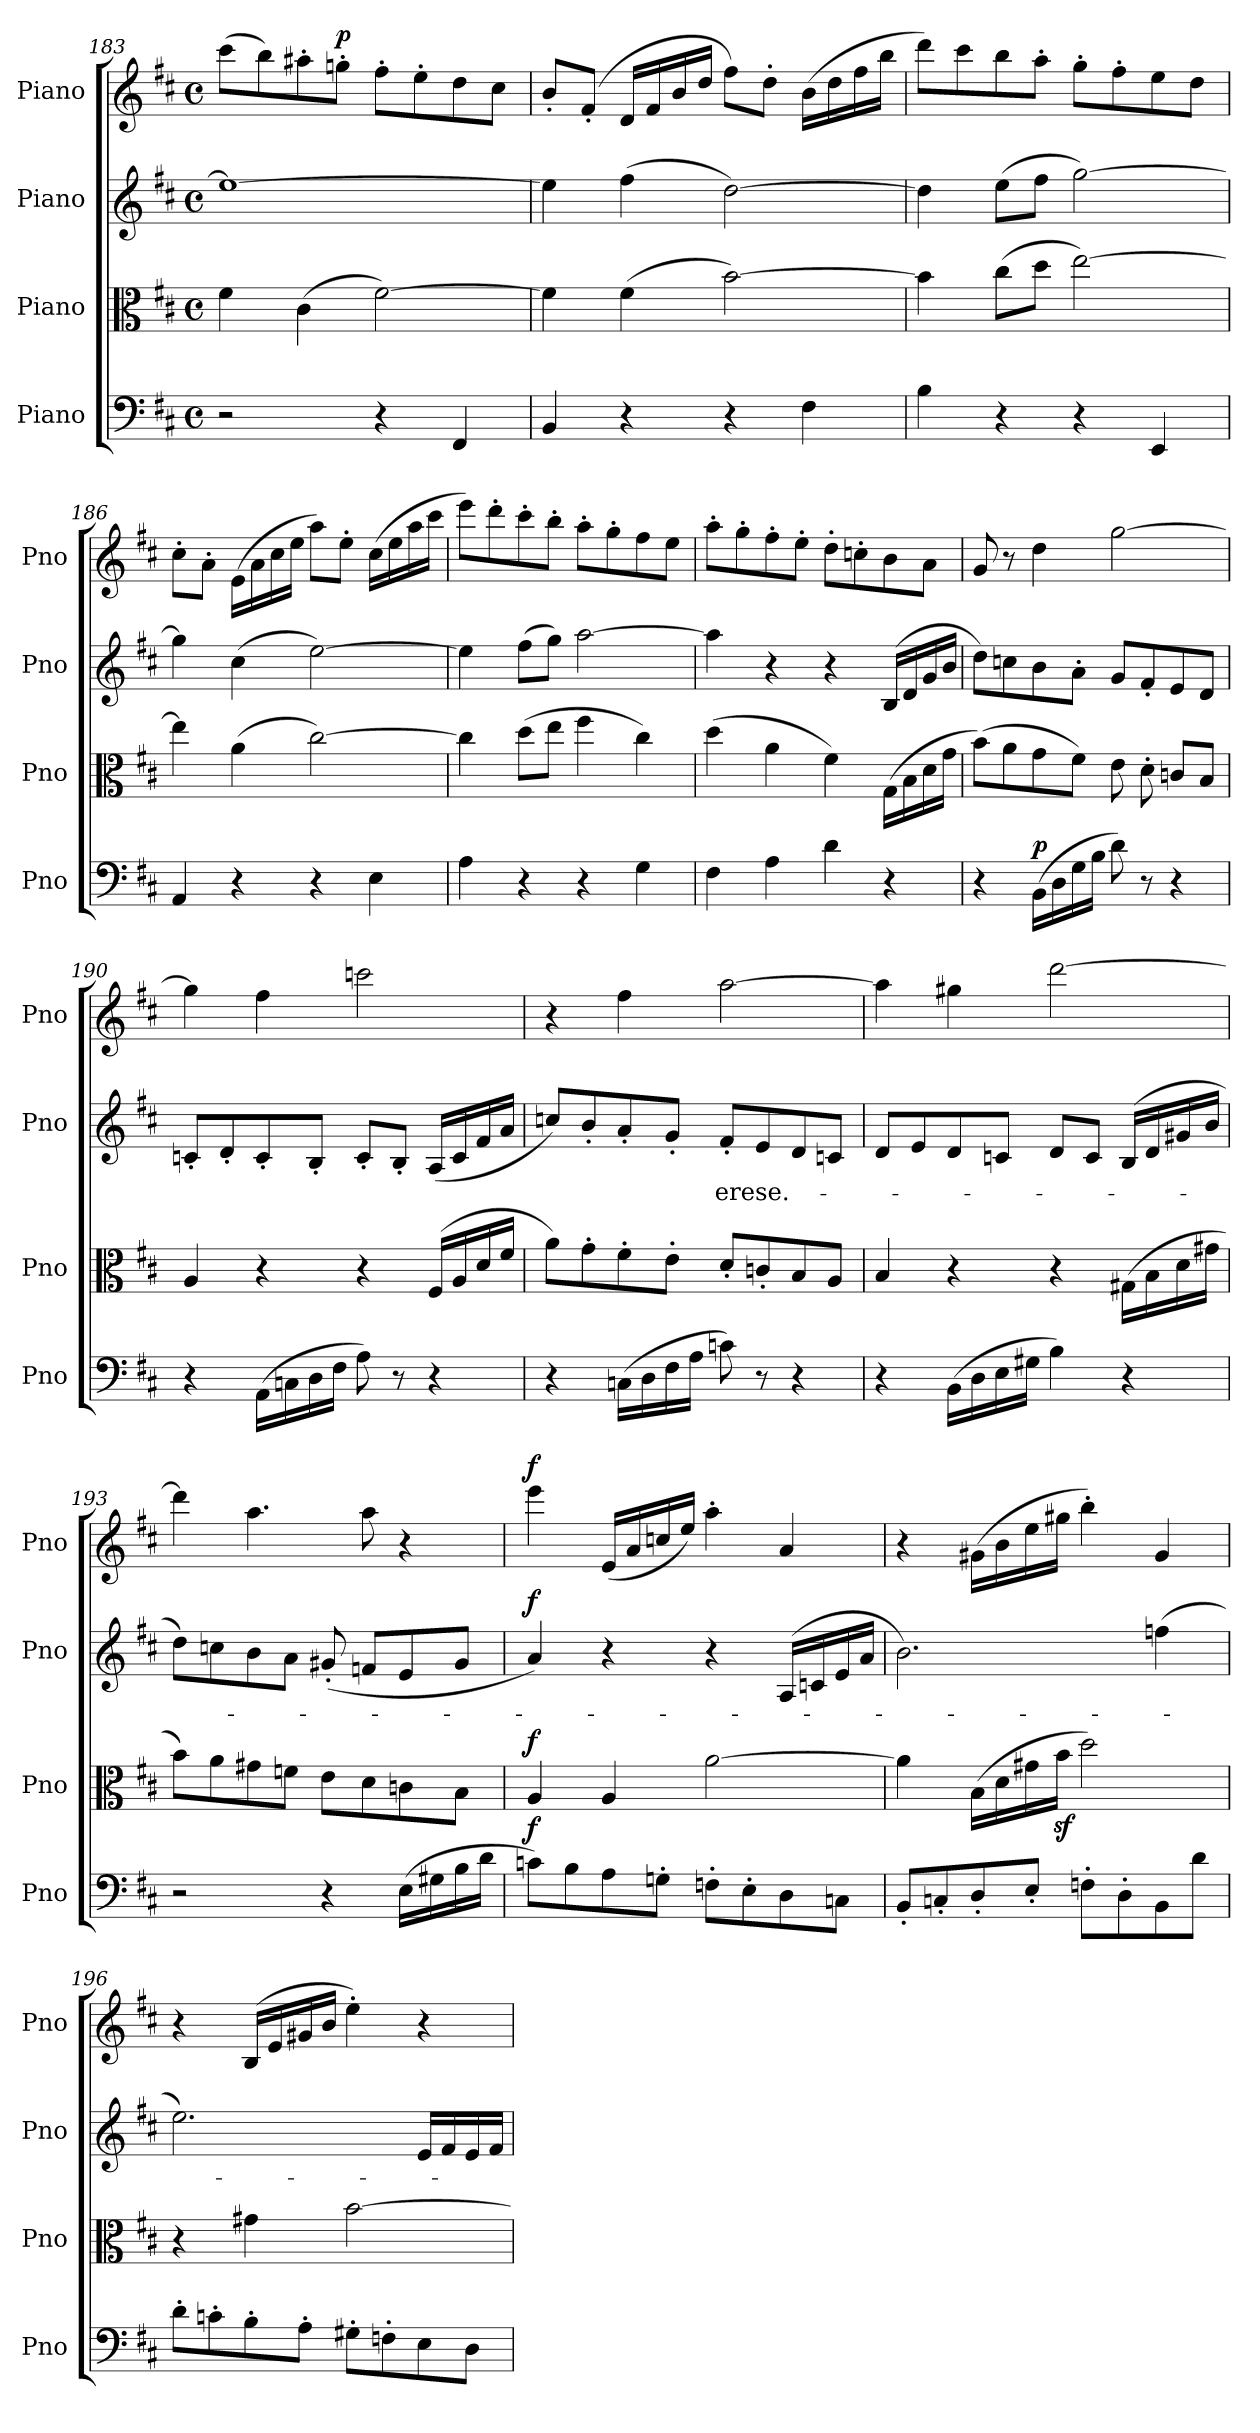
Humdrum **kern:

**kern	**dynam	**kern	**dynam	**kern	**text	**dynam	**kern	**dynam
*part4	*part4	*part3	*part3	*part2	*part2	*part2	*part1	*part1
*staff4	*staff4	*staff3	*staff3	*staff2	*staff2	*staff2	*staff1	*staff1
*I"Piano	*	*I"Piano	*	*I"Piano	*	*	*I"Piano	*
*I'Pno	*	*I'Pno	*	*I'Pno	*	*	*I'Pno	*
*clefF4	*	*clefC3	*	*clefG2	*	*	*clefG2	*
*k[f#c#]	*	*k[f#c#]	*	*k[f#c#]	*	*	*k[f#c#]	*
*M4/4	*	*M4/4	*	*M4/4	*	*	*M4/4	*
*met(c)	*	*met(c)	*	*met(c)	*	*	*met(c)	*
=183	=183	=183	=183	=183	=183	=183	=183	=183
2r	.	4f#\	.	1ee_	.	.	(8ccc#\L	.
.	.	.	.	.	.	.	8bb\)	.
.	.	(4c#\	.	.	.	.	8aa#X'\	.
!	!	!	!	!	!	!	!	!LO:DY:a
.	.	.	.	.	.	.	8ggn'\J	p
4r	.	[2f#\)	.	.	.	.	8ff#'\L	.
.	.	.	.	.	.	.	8ee'\	.
4FF#/	.	.	.	.	.	.	8dd\	.
.	.	.	.	.	.	.	8cc#\J	.
=184	=184	=184	=184	=184	=184	=184	=184	=184
4BB/	.	4f#\]	.	4ee\]	.	.	8b'/L	.
.	.	.	.	.	.	.	(8f#'/J	.
4r	.	(4f#\	.	(4ff#\	.	.	16d/LL	.
.	.	.	.	.	.	.	16f#/	.
.	.	.	.	.	.	.	16b/	.
.	.	.	.	.	.	.	16dd/JJ	.
4r	.	[2b\)	.	[2dd\)	.	.	8ff#\L)	.
.	.	.	.	.	.	.	8dd'\J	.
4F#\	.	.	.	.	.	.	(16b\LL	.
.	.	.	.	.	.	.	16dd\	.
.	.	.	.	.	.	.	16ff#\	.
.	.	.	.	.	.	.	16bb\JJ	.
=185	=185	=185	=185	=185	=185	=185	=185	=185
4B\	.	4b\]	.	4dd\]	.	.	8ddd\L)	.
.	.	.	.	.	.	.	8ccc#\	.
4r	.	(8cc#\L	.	(8ee\L	.	.	8bb\	.
.	.	8dd\J	.	8ff#\J	.	.	8aa'\J	.
4r	.	[2ee\)	.	[2gg\)	.	.	8gg'\L	.
.	.	.	.	.	.	.	8ff#'\	.
4EE/	.	.	.	.	.	.	8ee\	.
.	.	.	.	.	.	.	8dd\J	.
=186	=186	=186	=186	=186	=186	=186	=186	=186
4AA/	.	4ee\]	.	4gg\]	.	.	8cc#'\L	.
.	.	.	.	.	.	.	8a'\J	.
4r	.	(4a\	.	(4cc#\	.	.	(16e\LL	.
.	.	.	.	.	.	.	16a\	.
.	.	.	.	.	.	.	16cc#\	.
.	.	.	.	.	.	.	16ee\JJ	.
4r	.	[2cc#\)	.	[2ee\)	.	.	8aa\L)	.
.	.	.	.	.	.	.	8ee'\J	.
4E\	.	.	.	.	.	.	(16cc#\LL	.
.	.	.	.	.	.	.	16ee\	.
.	.	.	.	.	.	.	16aa\	.
.	.	.	.	.	.	.	16ccc#\JJ	.
!!LO:LB:g=z
=187	=187	=187	=187	=187	=187	=187	=187	=187
4A\	.	4cc#\]	.	4ee\]	.	.	8eee\L)	.
.	.	.	.	.	.	.	8ddd'\	.
4r	.	(8dd\L	.	(8ff#\L	.	.	8ccc#'\	.
.	.	8ee\J	.	8gg\J)	.	.	8bb'\J	.
4r	.	4ff#\	.	[2aa\	.	.	8aa'\L	.
.	.	.	.	.	.	.	8gg'\	.
4G\	.	4cc#\)	.	.	.	.	8ff#\	.
.	.	.	.	.	.	.	8ee\J	.
!!LO:LB:g=z
=188	=188	=188	=188	=188	=188	=188	=188	=188
4F#\	.	(4dd\	.	4aa\]	.	.	8aa'\L	.
.	.	.	.	.	.	.	8gg'\	.
4A\	.	4a\	.	4r	.	.	8ff#'\	.
.	.	.	.	.	.	.	8ee'\J	.
4d\	.	4f#\)	.	4r	.	.	8dd'\L	.
.	.	.	.	.	.	.	8ccn'\	.
4r	.	(16G\LL	.	(>16B/LL	.	.	8b\	.
.	.	16B\	.	16d/	.	.	.	.
.	.	16d\	.	16g/	.	.	8a\J	.
.	.	16g\JJ	.	16b/JJ	.	.	.	.
=189	=189	=189	=189	=189	=189	=189	=189	=189
4r	.	(8b\L)	.	8dd\L)	.	.	8g/	.
.	.	8a\	.	8ccn\	.	.	8r	.
!	!LO:DY:a	!	!	!	!	!	!	!
(16BB\LL	p	8g\	.	8b\	.	.	4dd\	.
16D\	.	.	.	.	.	.	.	.
16G\	.	8f#\J)	.	8a'\J	.	.	.	.
16B\JJ	.	.	.	.	.	.	.	.
8d\)	.	8e\	.	8g/L	.	.	[2gg\	.
8r	.	8d'\	.	8f#'/	.	.	.	.
4r	.	8cn/L	.	8e/	.	.	.	.
.	.	8B/J	.	8d/J	.	.	.	.
=190	=190	=190	=190	=190	=190	=190	=190	=190
4r	.	4A/	.	8cn'/L	.	.	4gg\]	.
.	.	.	.	8d'/	.	.	.	.
(16AA\LL	.	4r	.	8c'/	.	.	4ff#\	.
16Cn\	.	.	.	.	.	.	.	.
16D\	.	.	.	8B'/J	.	.	.	.
16F#\JJ	.	.	.	.	.	.	.	.
8A\)	.	4r	.	8c'/L	.	.	2cccn\	.
8r	.	.	.	8B'/J	.	.	.	.
4r	.	(16F#/LL	.	(16A/LL	.	.	.	.
.	.	16A/	.	16c/	.	.	.	.
.	.	16d/	.	16f#/	.	.	.	.
.	.	16f#/JJ	.	16a/JJ	.	.	.	.
=191	=191	=191	=191	=191	=191	=191	=191	=191
4r	.	8a\L)	.	8ccn/L)	.	.	4r	.
.	.	8g'\	.	8b'/	.	.	.	.
(16Cn\LL	.	8f#'\	.	8a'/	.	.	4ff#\	.
16D\	.	.	.	.	.	.	.	.
16F#\	.	8e'\J	.	8g'/J	.	.	.	.
16A\JJ	.	.	.	.	.	.	.	.
!	!	!	!	!	!LO:LY:b	!	!	!
8cn\)	.	8d'/L	.	8f#'/L	-erese.-	.	[2aa\	.
8r	.	8cn'/	.	8e/	.	.	.	.
4r	.	8B/	.	8d/	.	.	.	.
.	.	8A/J	.	8cn/J	.	.	.	.
=192	=192	=192	=192	=192	=192	=192	=192	=192
4r	.	4B/	.	8d/L	.	.	4aa\]	.
.	.	.	.	8e/	.	.	.	.
(16BB\LL	.	4r	.	8d/	.	.	4gg#X\	.
16D\	.	.	.	.	.	.	.	.
16E\	.	.	.	8cn/J	.	.	.	.
16G#X\JJ	.	.	.	.	.	.	.	.
4B\)	.	4r	.	8d/L	.	.	[2ddd\	.
.	.	.	.	8c/J	.	.	.	.
4r	.	(16G#X\LL	.	(16B/LL	.	.	.	.
.	.	16B\	.	16d/	.	.	.	.
.	.	16d\	.	16g#X/	.	.	.	.
.	.	16g#X\JJ	.	16b/JJ	.	.	.	.
!!LO:LB:g=z
=193	=193	=193	=193	=193	=193	=193	=193	=193
2r	.	8b\L)	.	8dd\L)	.	.	4ddd\]	.
.	.	8a\	.	8ccn\	.	.	.	.
.	.	8g#X\	.	8b\	.	.	4.aa\	.
.	.	8fn\J	.	8a\J	.	.	.	.
4r	.	8e\L	.	(8g#X'/	.	.	.	.
.	.	8d\	.	8fn/L	.	.	8aa\	.
(16E\LL	.	8cn\	.	8e/	.	.	4r	.
16G#X\	.	.	.	.	.	.	.	.
16B\	.	8B\J	.	8g#/J	.	.	.	.
16d\JJ	.	.	.	.	.	.	.	.
!!LO:PB:g=z
=194	=194	=194	=194	=194	=194	=194	=194	=194
!	!LO:DY:a	!	!LO:DY:a	!	!	!LO:DY:a	!	!LO:DY:a
8cn\L)	f	4A/	f	4a/)	.	f	4eee\	f
8B\	.	.	.	.	.	.	.	.
8A\	.	4A/	.	4r	.	.	(16e/LL	.
.	.	.	.	.	.	.	16a/	.
8Gn'\J	.	.	.	.	.	.	16ccn/	.
.	.	.	.	.	.	.	16ee/JJ)	.
8Fn'\L	.	[2a\	.	4r	.	.	4aa'\	.
8E'\	.	.	.	.	.	.	.	.
8D\	.	.	.	(16A/LL	.	.	4a/	.
.	.	.	.	16cn/	.	.	.	.
8Cn\J	.	.	.	16e/	.	.	.	.
.	.	.	.	16a/JJ	.	.	.	.
=195	=195	=195	=195	=195	=195	=195	=195	=195
8BB'/L	.	4a\]	.	2.b\)	.	.	4r	.
8Cn'/	.	.	.	.	.	.	.	.
8D'/	.	(16B\LL	.	.	.	.	(16g#X\LL	.
.	.	16d\	.	.	.	.	16b\	.
8E'/J	.	16g#X\	.	.	.	.	16ee\	.
.	.	16bz>\JJ	.	.	.	.	16gg#X\JJ	.
8Fn'\L	.	2dd\)	.	.	.	.	4bb'\)	.
8D'\	.	.	.	.	.	.	.	.
8BB\	.	.	.	(4ffn\	.	.	4g#/	.
8d\J	.	.	.	.	.	.	.	.
=196	=196	=196	=196	=196	=196	=196	=196	=196
8d'\L	.	4r	.	2.ee\)	.	.	4r	.
8cn'\	.	.	.	.	.	.	.	.
8B'\	.	4g#X\	.	.	.	.	(16B/LL	.
.	.	.	.	.	.	.	16e/	.
8A'\J	.	.	.	.	.	.	16g#X/	.
.	.	.	.	.	.	.	16b/JJ	.
8G#X'\L	.	[2b\	.	.	.	.	4ee'\)	.
8Fn'\	.	.	.	.	.	.	.	.
8E\	.	.	.	16e/LL	.	.	4r	.
.	.	.	.	16f#/	.	.	.	.
8D\J	.	.	.	16e/	.	.	.	.
.	.	.	.	16f#/JJ	.	.	.	.
=	=	=	=	=	=	=	=	=
*-	*-	*-	*-	*-	*-	*-	*-	*-
